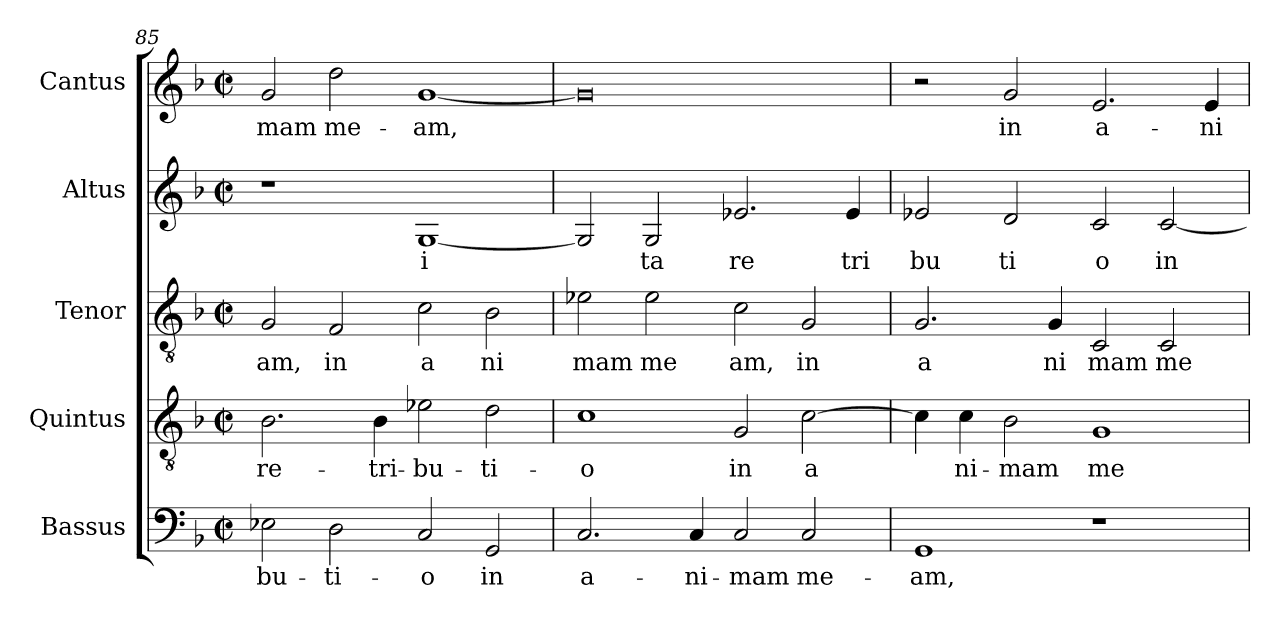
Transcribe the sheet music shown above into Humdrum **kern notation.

**kern	**text	**kern	**text	**kern	**text	**kern	**text	**kern	**text
*part5	*part5	*part4	*part4	*part3	*part3	*part2	*part2	*part1	*part1
*staff5	*staff5	*staff4	*staff4	*staff3	*staff3	*staff2	*staff2	*staff1	*staff1
*I"Bassus	*	*I"Quintus	*	*I"Tenor	*	*I"Altus	*	*I"Cantus	*
*clefF4	*	*clefGv2	*	*clefGv2	*	*clefG2	*	*clefG2	*
*k[b-]	*	*k[b-]	*	*k[b-]	*	*k[b-]	*	*k[b-]	*
*F:	*	*F:	*	*F:	*	*F:	*	*F:	*
*M2/2	*	*M2/2	*	*M2/2	*	*M2/2	*	*M2/2	*
*met(c|)	*	*met(c|)	*	*met(c|)	*	*met(c|)	*	*met(c|)	*
=85	=85	=85	=85	=85	=85	=85	=85	=85	=85
!	!LO:LY:b:cj	!	!LO:LY:b:cj	!	!LO:LY:b:cj	!	!	!	!LO:LY:b:cj
2E-\	-bu-	2.B-\	re-	2G/	am,	1r	.	2g/	-mam
!	!LO:LY:b:cj	!	!	!	!LO:LY:b:cj	!	!	!	!LO:LY:b:cj
2D\	-ti-	.	.	2F/	in	.	.	2dd\	me-
!	!	!	!LO:LY:b:cj	!	!	!	!	!	!
.	.	4B-\	-tri-	.	.	.	.	.	.
!	!LO:LY:b:cj	!	!LO:LY:b:cj	!	!LO:LY:b:cj	!	!LO:LY:b:cj	!	!LO:LY:b:cj
2C/	-o	2e-\	-bu-	2c\	a	[<1G	i	[<1g	-am,
!	!LO:LY:b:cj	!	!LO:LY:b:cj	!	!LO:LY:b:cj	!	!	!	!
2GG/	in	2d\	-ti-	2B-\	ni	.	.	.	.
=86	=86	=86	=86	=86	=86	=86	=86	=86	=86
!	!LO:LY:b:cj	!	!LO:LY:b:cj	!	!LO:LY:b:cj	!	!LO:LY:b:cj	!	!LO:LY:b:cj
2.C/	a-	1c	-o	2e-\	mam	2G/]	.	0g]	.
!	!	!	!	!	!LO:LY:b:cj	!	!LO:LY:b:cj	!	!
.	.	.	.	2e-\	me	2G/	ta	.	.
!	!LO:LY:b:cj	!	!	!	!	!	!	!	!
4C/	-ni-	.	.	.	.	.	.	.	.
!	!LO:LY:b:cj	!	!LO:LY:b:cj	!	!LO:LY:b:cj	!	!LO:LY:b:cj	!	!
2C/	-mam	2G/	in	2c\	am,	2.e-X/	re	.	.
!	!LO:LY:b:cj	!	!LO:LY:b:cj	!	!LO:LY:b:cj	!	!	!	!
2C/	me-	[>2c\	a-	2G/	in	.	.	.	.
!	!	!	!	!	!	!	!LO:LY:b:cj	!	!
.	.	.	.	.	.	4e-/	tri	.	.
=87	=87	=87	=87	=87	=87	=87	=87	=87	=87
!	!LO:LY:b:cj	!	!LO:LY:b:cj	!	!LO:LY:b:cj	!	!LO:LY:b:cj	!	!
1GG	-am,	4c\]	--	2.G/	a	2e-X/	bu	2r	.
!	!	!	!LO:LY:b:cj	!	!	!	!	!	!
.	.	4c\	-ni-	.	.	.	.	.	.
!	!	!	!LO:LY:b:cj	!	!	!	!LO:LY:b:cj	!	!LO:LY:b:cj
.	.	2B-\	-mam	.	.	2d/	ti	2g/	in
!	!	!	!	!	!LO:LY:b:cj	!	!	!	!
.	.	.	.	4G/	ni	.	.	.	.
!	!	!	!LO:LY:b:cj	!	!LO:LY:b:cj	!	!LO:LY:b:cj	!	!LO:LY:b:cj
1r	.	1G	me-	2C/	mam	2c/	o	2.e/	a-
!	!	!	!	!	!LO:LY:b:cj	!	!LO:LY:b:cj	!	!
.	.	.	.	2C/	me	[<2c/	in	.	.
!	!	!	!	!	!	!	!	!	!LO:LY:b:cj
.	.	.	.	.	.	.	.	4e/	-ni-
=	=	=	=	=	=	=	=	=	=
*-	*-	*-	*-	*-	*-	*-	*-	*-	*-
